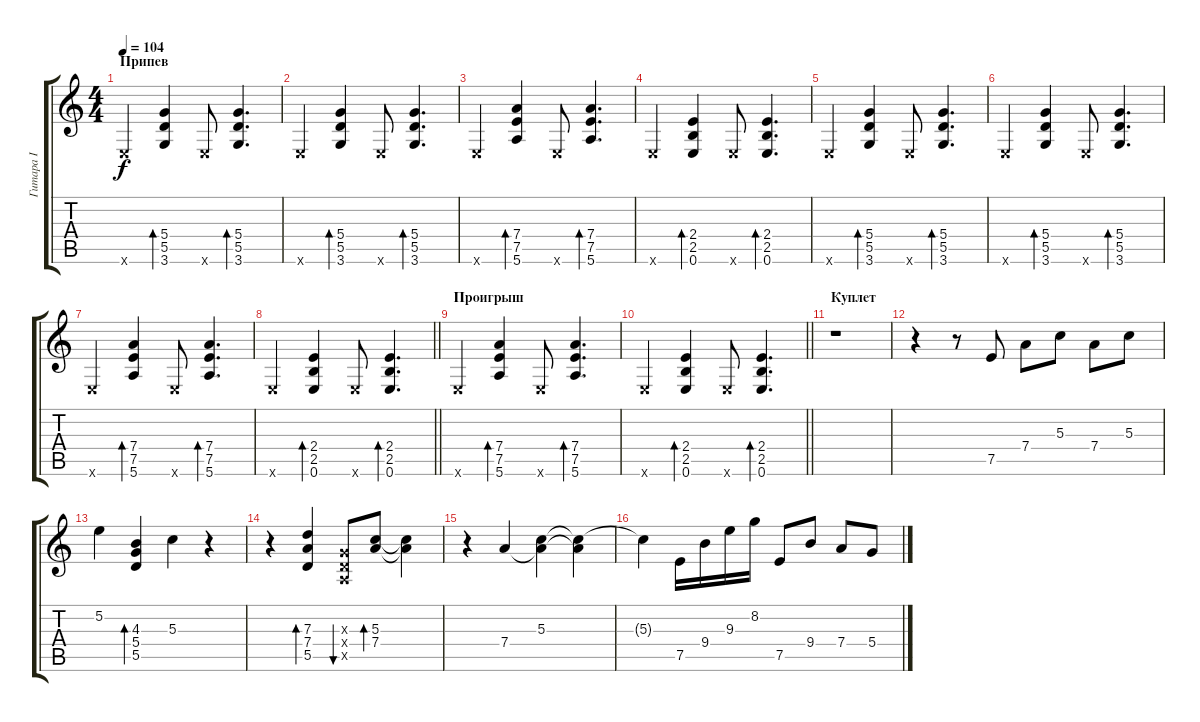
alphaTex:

\track ("Гитара I" "Гитара I") {instrument distortionguitar}
\staff {score tabs}
\tuning (E4 B3 G3 D3 A2 E2) {hide}
\ts (4 4)
\section ("" "Припев")
\tempo 104
\clef g2
\ks c
0.6{x}.4{dy f volume 12 instrument distortionguitar} (5.4 5.5 3.6).4{bd 60} 0.6{x}.8 (5.4 5.5 3.6).4{d bd 60} |
0.6{x}.4 (5.4 5.5 3.6).4{bd 60} 0.6{x}.8 (5.4 5.5 3.6).4{d bd 60} |
0.6{x}.4 (7.4 7.5 5.6).4{bd 60} 0.6{x}.8 (7.4 7.5 5.6).4{d bd 60} |
0.6{x}.4 (2.4 2.5 0.6).4{bd 60} 0.6{x}.8 (2.4 2.5 0.6).4{d bd 60} |
0.6{x}.4 (5.4 5.5 3.6).4{bd 60} 0.6{x}.8 (5.4 5.5 3.6).4{d bd 60} |
0.6{x}.4 (5.4 5.5 3.6).4{bd 60} 0.6{x}.8 (5.4 5.5 3.6).4{d bd 60} |
0.6{x}.4 (7.4 7.5 5.6).4{bd 60} 0.6{x}.8 (7.4 7.5 5.6).4{d bd 60} |
\barLineRight lightlight
0.6{x}.4 (2.4 2.5 0.6).4{bd 60} 0.6{x}.8 (2.4 2.5 0.6).4{d bd 60} |
\section ("" "Проигрыш")
0.6{x}.4 (7.4 7.5 5.6).4{bd 60} 0.6{x}.8 (7.4 7.5 5.6).4{d bd 60} |
\barLineRight lightlight
0.6{x}.4 (2.4 2.5 0.6).4{bd 60} 0.6{x}.8 (2.4 2.5 0.6).4{d bd 60} |
\section ("" "Куплет")
r.1{volume 7 instrument distortionguitar} |
r.4 r.8 7.5.8 7.4.8 5.3.8 7.4.8 5.3.8 |
5.2.4 (4.3 5.4 5.5).4{bd 60} 5.3.4 r.4 |
r.4 (7.3 7.4 5.5).4{bd 60} (0.3{x} 0.4{x} 0.5{x}).8{bu 60} (5.3 7.4).8{bd 60} (5.3{t} 7.4{t}).4 |
r.4 7.4.4 (5.3 7.4{t}).4 (5.3{t} 7.4{t}).4 |
5.3{t}.4 7.5.16 9.4.16 9.3.16 8.2.16 7.5.8 9.4.8 7.4.8 5.4.8
